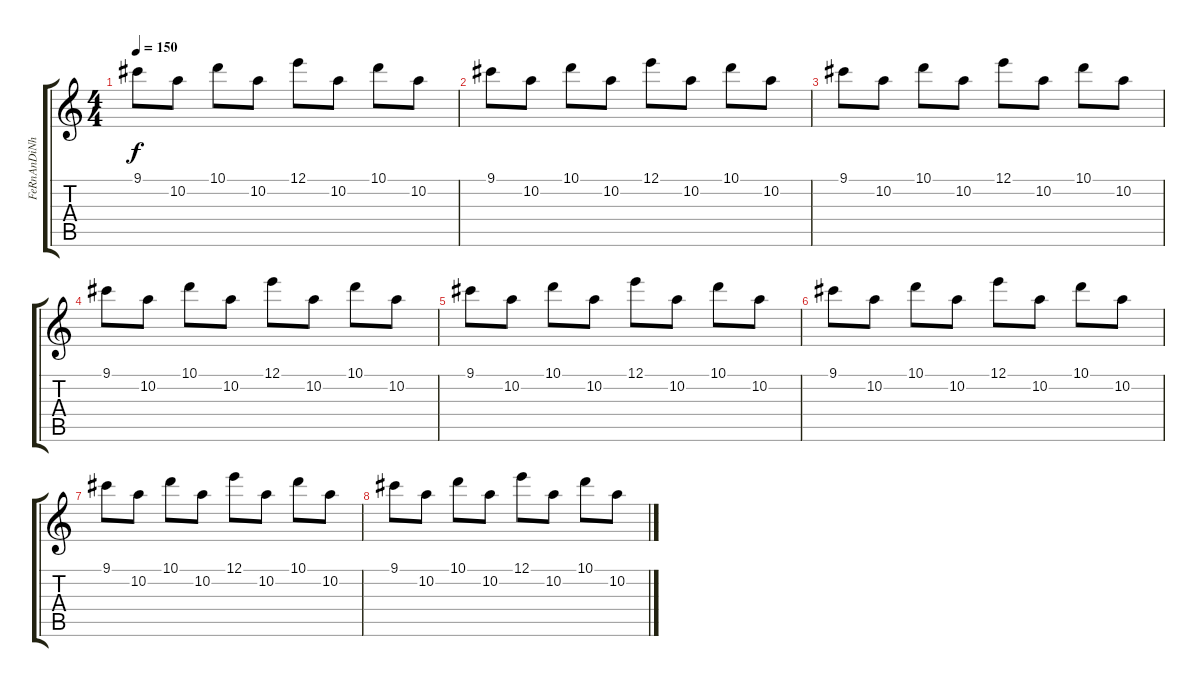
\track ("FeRnAnDiNhO" "FeRnAnDiNh") {instrument distortionguitar}
\staff {score tabs}
\tuning (E4 B3 G3 D3 A2 E2) {hide}
\ts (4 4)
\tempo 150
\clef g2
\ks c
9.1.8{dy f} 10.2.8 10.1.8 10.2.8 12.1.8 10.2.8 10.1.8 10.2.8 |
9.1.8 10.2.8 10.1.8 10.2.8 12.1.8 10.2.8 10.1.8 10.2.8 |
9.1.8 10.2.8 10.1.8 10.2.8 12.1.8 10.2.8 10.1.8 10.2.8 |
9.1.8 10.2.8 10.1.8 10.2.8 12.1.8 10.2.8 10.1.8 10.2.8 |
9.1.8 10.2.8 10.1.8 10.2.8 12.1.8 10.2.8 10.1.8 10.2.8 |
9.1.8 10.2.8 10.1.8 10.2.8 12.1.8 10.2.8 10.1.8 10.2.8 |
9.1.8 10.2.8 10.1.8 10.2.8 12.1.8 10.2.8 10.1.8 10.2.8 |
9.1.8 10.2.8 10.1.8 10.2.8 12.1.8 10.2.8 10.1.8 10.2.8
